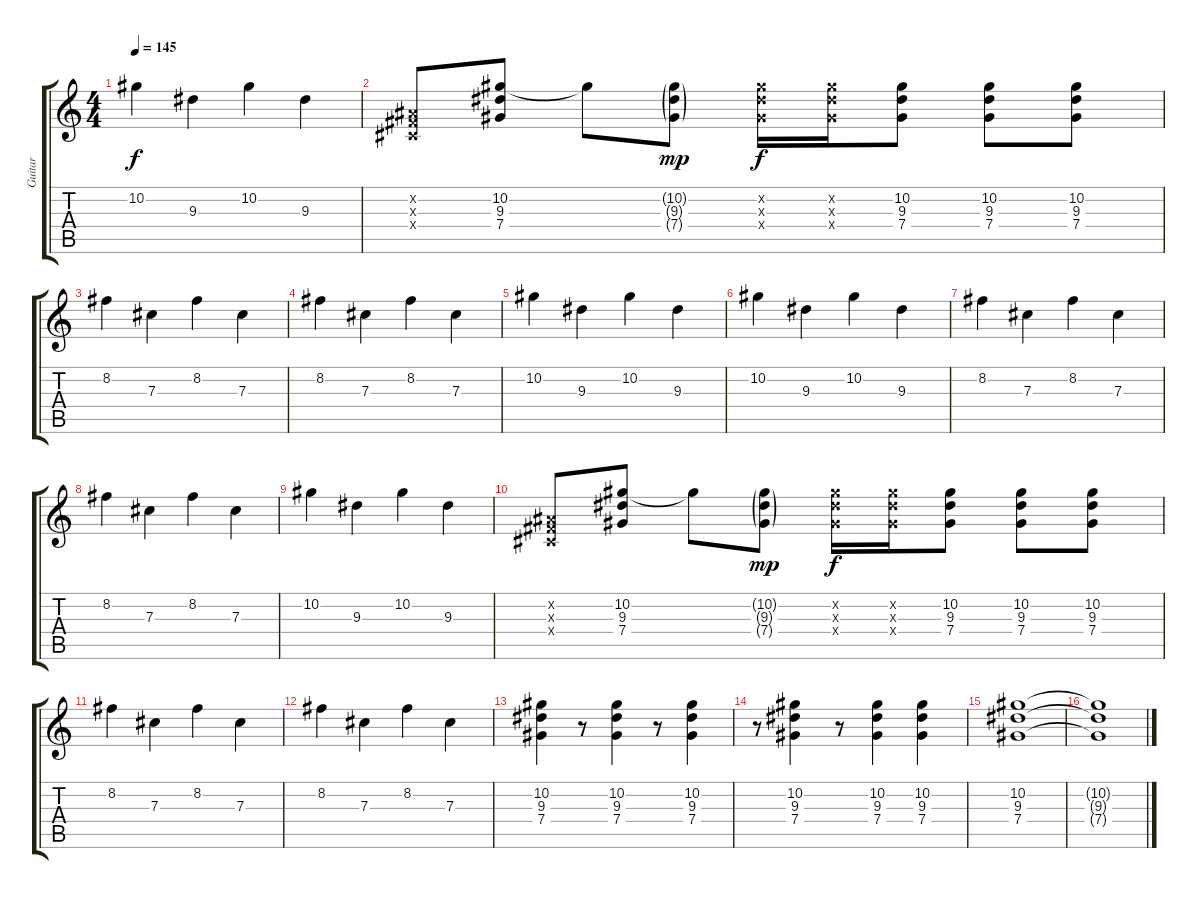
\track ("Guitar" "Guitar") {instrument electricguitarjazz}
\staff {score tabs}
\tuning (Eb4 Bb3 Gb3 Db3 Ab2 Eb2) {hide}
\ts (4 4)
\tempo 145
\clef g2
\ks c
10.2.4{dy f} 9.3.4 10.2.4 9.3.4 |
(0.2{x} 0.3{x} 0.4{x}).8 (10.2 9.3 7.4).8 10.2{t}.8 (10.2{g} 9.3{g} 7.4{g}).8{dy mp} (10.2{x} 9.3{x} 7.4{x}).16{dy f} (10.2{x} 9.3{x} 7.4{x}).16 (10.2 9.3 7.4).8 (10.2 9.3 7.4).8 (10.2 9.3 7.4).8 |
8.2.4 7.3.4 8.2.4 7.3.4 |
8.2.4 7.3.4 8.2.4 7.3.4 |
10.2.4 9.3.4 10.2.4 9.3.4 |
10.2.4 9.3.4 10.2.4 9.3.4 |
8.2.4 7.3.4 8.2.4 7.3.4 |
8.2.4 7.3.4 8.2.4 7.3.4 |
10.2.4 9.3.4 10.2.4 9.3.4 |
(0.2{x} 0.3{x} 0.4{x}).8 (10.2 9.3 7.4).8 10.2{t}.8 (10.2{g} 9.3{g} 7.4{g}).8{dy mp} (10.2{x} 9.3{x} 7.4{x}).16{dy f} (10.2{x} 9.3{x} 7.4{x}).16 (10.2 9.3 7.4).8 (10.2 9.3 7.4).8 (10.2 9.3 7.4).8 |
8.2.4 7.3.4 8.2.4 7.3.4 |
8.2.4 7.3.4 8.2.4 7.3.4 |
(10.2 9.3 7.4).4 r.8 (10.2 9.3 7.4).4 r.8 (10.2 9.3 7.4).4 |
r.8 (10.2 9.3 7.4).4 r.8 (10.2 9.3 7.4).4 (10.2 9.3 7.4).4 |
(10.2 9.3 7.4).1 |
(10.2{t} 9.3{t} 7.4{t}).1
